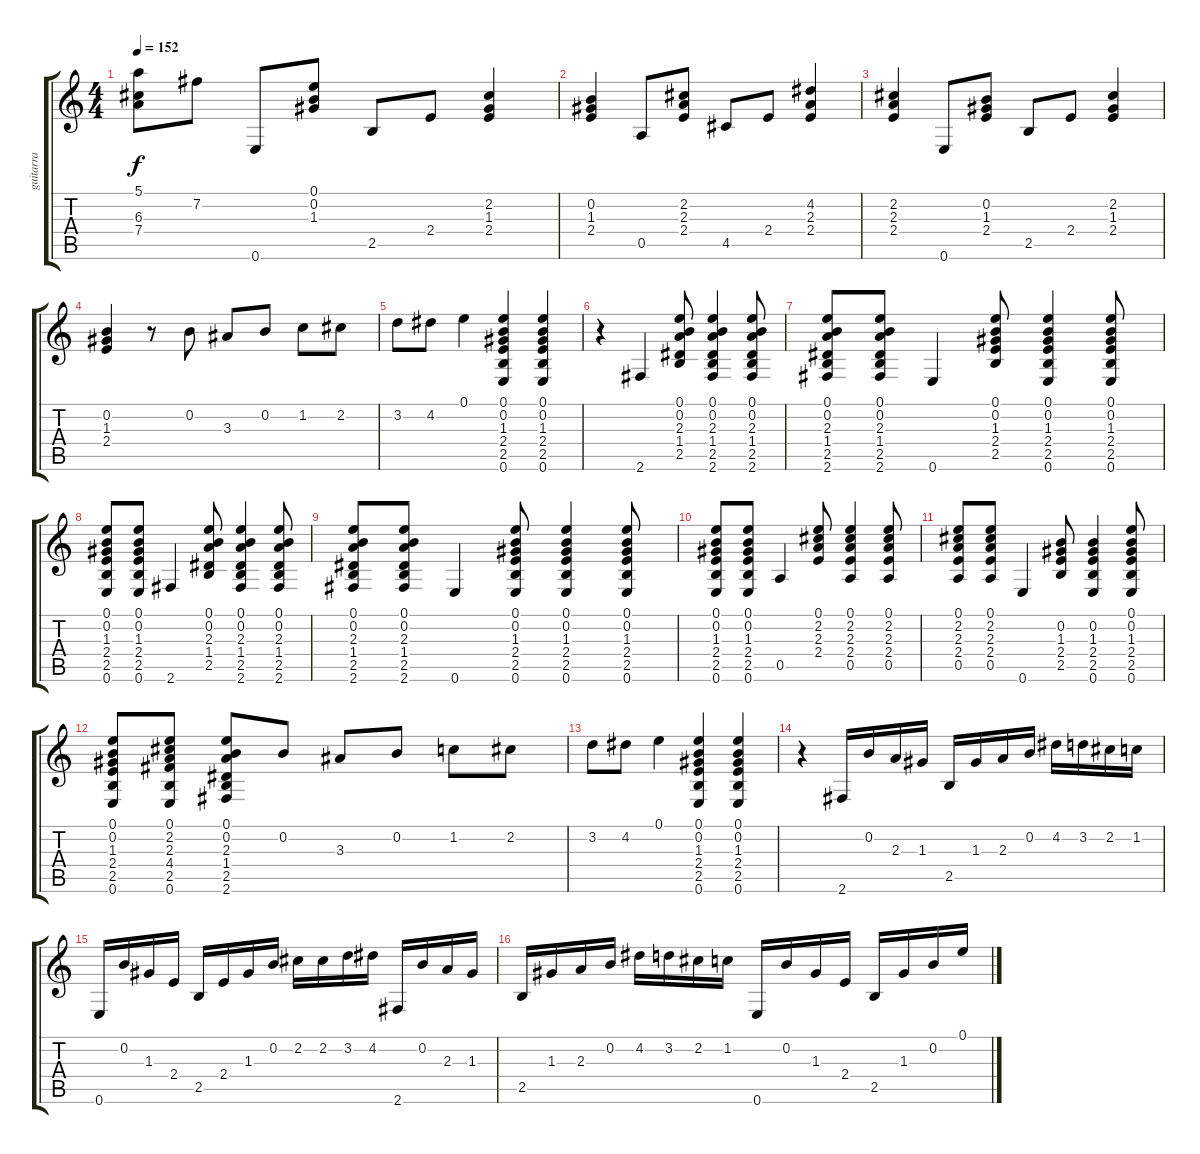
\track ("guitarra" "guitarra") {instrument acousticguitarnylon}
\staff {score tabs}
\tuning (E4 B3 G3 D3 A2 E2) {hide}
\ts (4 4)
\tempo 152
\clef g2
\ks c
(5.1 6.3 7.4).8{dy f} 7.2.8 0.6.8 (0.1 0.2 1.3).8 2.5.8 2.4.8 (2.2 1.3 2.4).4 |
(0.2 1.3 2.4).4 0.5.8 (2.2 2.3 2.4).8 4.5.8 2.4.8 (4.2 2.3 2.4).4 |
(2.2 2.3 2.4).4 0.6.8 (0.2 1.3 2.4).8 2.5.8 2.4.8 (2.2 1.3 2.4).4 |
(0.2 1.3 2.4).4 r.8 0.2.8 3.3.8 0.2.8 1.2.8 2.2.8 |
3.2.8 4.2.8 0.1.4 (0.1 0.2 1.3 2.4 2.5 0.6).4 (0.1 0.2 1.3 2.4 2.5 0.6).4 |
r.4 2.6.4 (0.1 0.2 2.3 1.4 2.5).8 (0.1 0.2 2.3 1.4 2.5 2.6).4 (0.1 0.2 2.3 1.4 2.5 2.6).8 |
(0.1 0.2 2.3 1.4 2.5 2.6).8 (0.1 0.2 2.3 1.4 2.5 2.6).8 0.6.4 (0.1 0.2 1.3 2.4 2.5).8 (0.1 0.2 1.3 2.4 2.5 0.6).4 (0.1 0.2 1.3 2.4 2.5 0.6).8 |
(0.1 0.2 1.3 2.4 2.5 0.6).8 (0.1 0.2 1.3 2.4 2.5 0.6).8 2.6.4 (0.1 0.2 2.3 1.4 2.5).8 (0.1 0.2 2.3 1.4 2.5 2.6).4 (0.1 0.2 2.3 1.4 2.5 2.6).8 |
(0.1 0.2 2.3 1.4 2.5 2.6).8 (0.1 0.2 2.3 1.4 2.5 2.6).8 0.6.4 (0.1 0.2 1.3 2.4 2.5 0.6).8 (0.1 0.2 1.3 2.4 2.5 0.6).4 (0.1 0.2 1.3 2.4 2.5 0.6).8 |
(0.1 0.2 1.3 2.4 2.5 0.6).8 (0.1 0.2 1.3 2.4 2.5 0.6).8 0.5.4 (0.1 2.2 2.3 2.4).8 (0.1 2.2 2.3 2.4 0.5).4 (0.1 2.2 2.3 2.4 0.5).8 |
(0.1 2.2 2.3 2.4 0.5).8 (0.1 2.2 2.3 2.4 0.5).8 0.6.4 (0.2 1.3 2.4 2.5).8 (0.2 1.3 2.4 2.5 0.6).4 (0.1 0.2 1.3 2.4 2.5 0.6).8 |
(0.1 0.2 1.3 2.4 2.5 0.6).8 (0.1 2.2 2.3 4.4 2.5 0.6).8 (0.1 0.2 2.3 1.4 2.5 2.6).8 0.2.8 3.3.8 0.2.8 1.2.8 2.2.8 |
3.2.8 4.2.8 0.1.4 (0.1 0.2 1.3 2.4 2.5 0.6).4 (0.1 0.2 1.3 2.4 2.5 0.6).4 |
r.4 2.6.16 0.2.16 2.3.16 1.3.16 2.5.16 1.3.16 2.3.16 0.2.16 4.2.16 3.2.16 2.2.16 1.2.16 |
0.6.16 0.2.16 1.3.16 2.4.16 2.5.16 2.4.16 1.3.16 0.2.16 2.2.16 2.2.16 3.2.16 4.2.16 2.6.16 0.2.16 2.3.16 1.3.16 |
2.5.16 1.3.16 2.3.16 0.2.16 4.2.16 3.2.16 2.2.16 1.2.16 0.6.16 0.2.16 1.3.16 2.4.16 2.5.16 1.3.16 0.2.16 0.1.16
